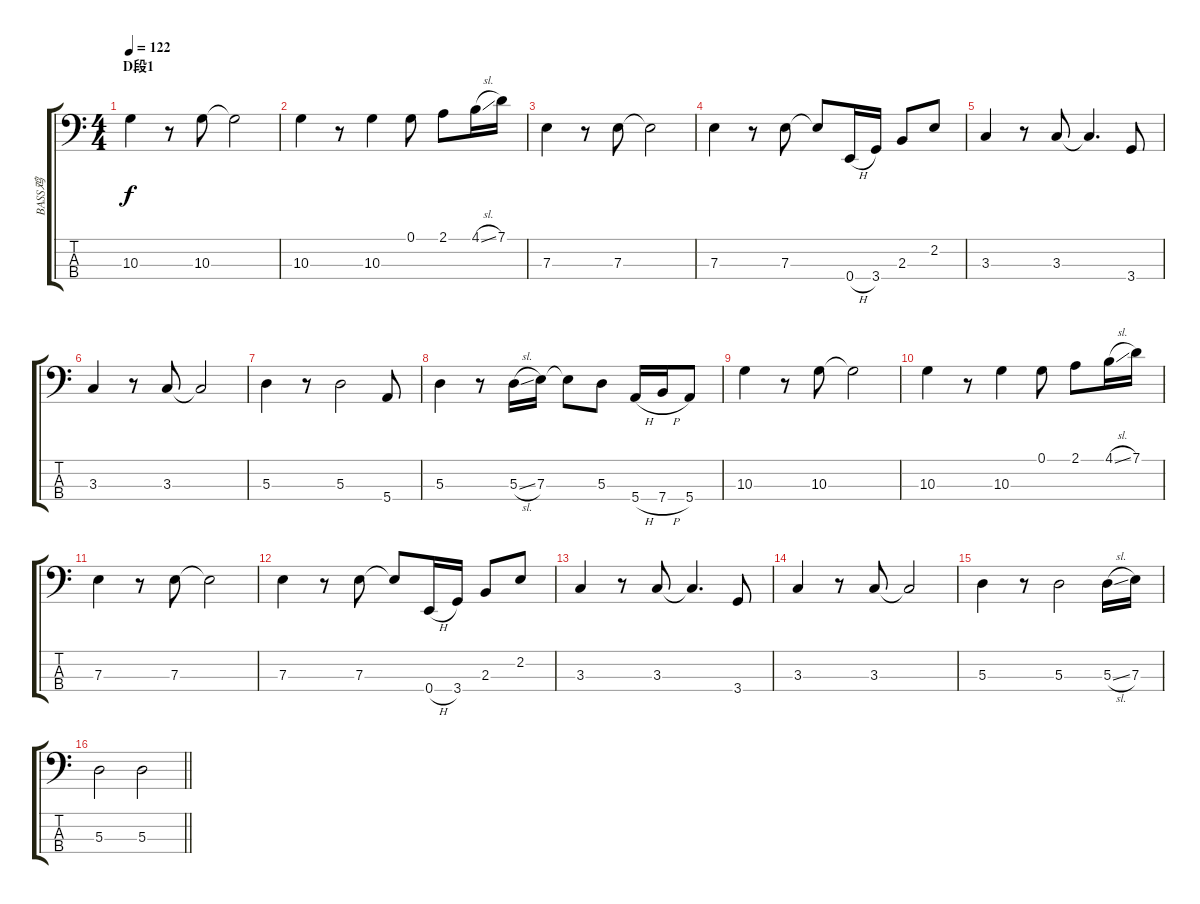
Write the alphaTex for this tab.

\track ("BASS鸡" "BASS鸡") {instrument electricbassfinger}
\staff {score tabs}
\tuning (G2 D2 A1 E1) {hide}
\ts (4 4)
\section ("" "D段1")
\tempo 122
\clef f4
\ks c
10.3.4{dy f} r.8 10.3.8 10.3{t}.2 |
10.3.4 r.8 10.3.4 0.1.8 2.1.8 4.1{sl}.16 7.1.16 |
7.3.4 r.8 7.3.8 7.3{t}.2 |
7.3.4 r.8 7.3.8 7.3{t}.8 0.4{h}.16 3.4.16 2.3.8 2.2.8 |
3.3.4 r.8 3.3.8 3.3{t}.4{d} 3.4.8 |
3.3.4 r.8 3.3.8 3.3{t}.2 |
5.3.4 r.8 5.3.2 5.4.8 |
5.3.4 r.8 5.3{sl}.16 7.3.16 7.3{t}.8 5.3.8 5.4{h}.16 7.4{h}.16 5.4.8 |
10.3.4 r.8 10.3.8 10.3{t}.2 |
10.3.4 r.8 10.3.4 0.1.8 2.1.8 4.1{sl}.16 7.1.16 |
7.3.4 r.8 7.3.8 7.3{t}.2 |
7.3.4 r.8 7.3.8 7.3{t}.8 0.4{h}.16 3.4.16 2.3.8 2.2.8 |
3.3.4 r.8 3.3.8 3.3{t}.4{d} 3.4.8 |
3.3.4 r.8 3.3.8 3.3{t}.2 |
5.3.4 r.8 5.3.2 5.3{sl}.16 7.3.16 |
\barLineRight lightlight
5.3.2 5.3{ss}.2
